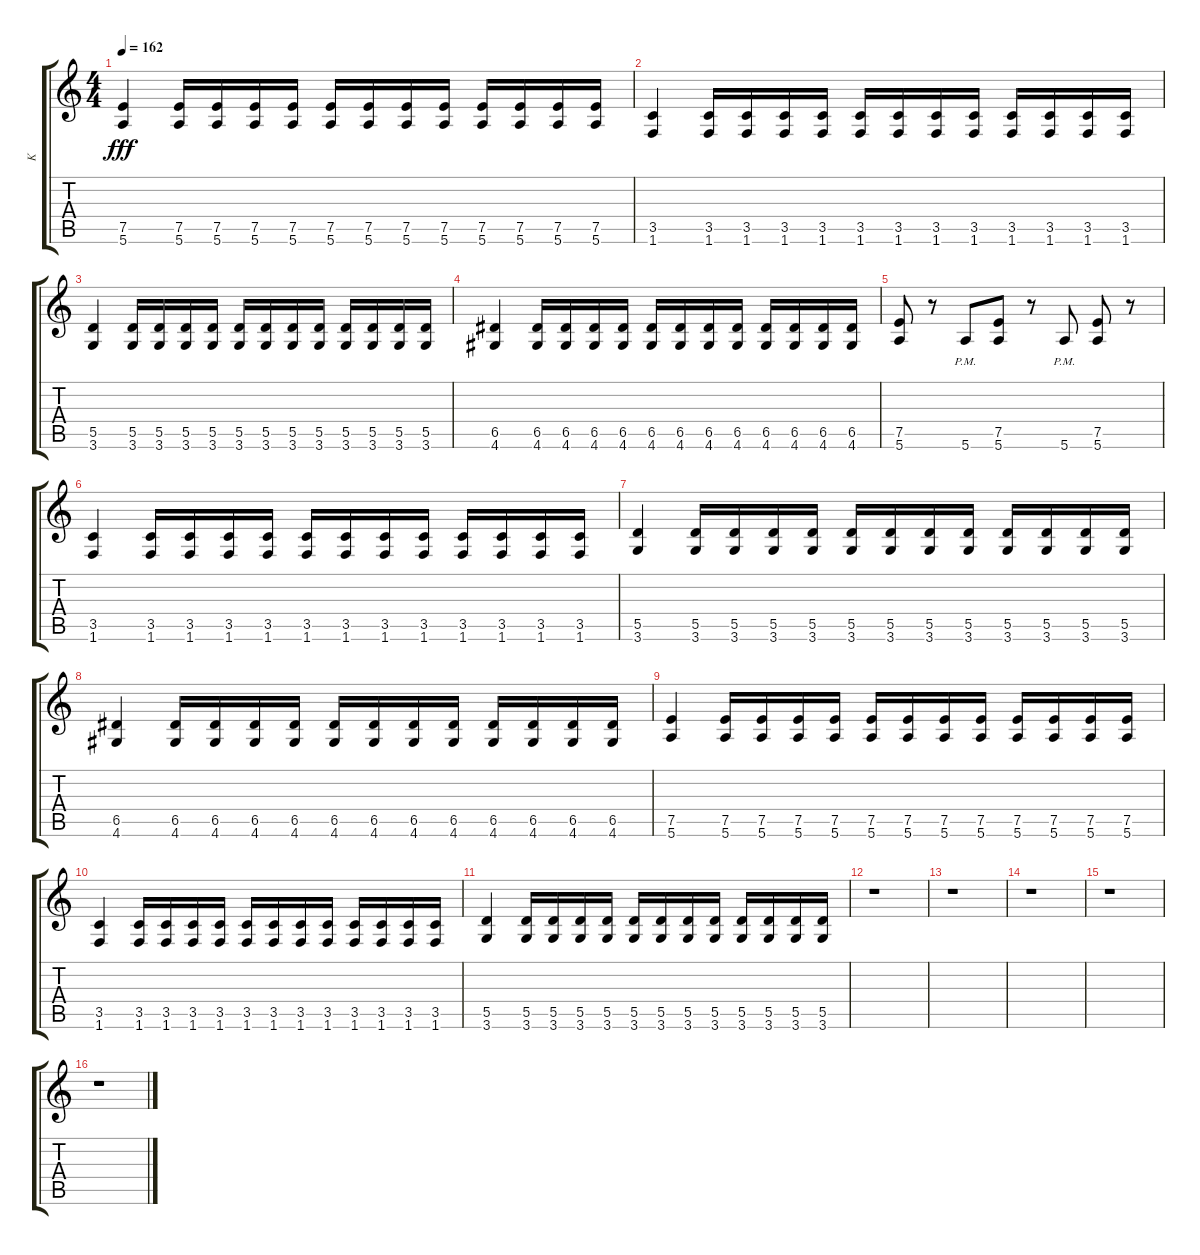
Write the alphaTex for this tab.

\track ("K" "K") {instrument distortionguitar}
\staff {score tabs}
\tuning (E4 B3 G3 D3 A2 E2) {hide}
\ts (4 4)
\tempo 162
\clef g2
\ks c
(7.5 5.6).4{dy fff} (7.5 5.6).16 (7.5 5.6).16 (7.5 5.6).16 (7.5 5.6).16 (7.5 5.6).16 (7.5 5.6).16 (7.5 5.6).16 (7.5 5.6).16 (7.5 5.6).16 (7.5 5.6).16 (7.5 5.6).16 (7.5 5.6).16 |
(3.5 1.6).4 (3.5 1.6).16 (3.5 1.6).16 (3.5 1.6).16 (3.5 1.6).16 (3.5 1.6).16 (3.5 1.6).16 (3.5 1.6).16 (3.5 1.6).16 (3.5 1.6).16 (3.5 1.6).16 (3.5 1.6).16 (3.5 1.6).16 |
(5.5 3.6).4 (5.5 3.6).16 (5.5 3.6).16 (5.5 3.6).16 (5.5 3.6).16 (5.5 3.6).16 (5.5 3.6).16 (5.5 3.6).16 (5.5 3.6).16 (5.5 3.6).16 (5.5 3.6).16 (5.5 3.6).16 (5.5 3.6).16 |
(6.5 4.6).4 (6.5 4.6).16 (6.5 4.6).16 (6.5 4.6).16 (6.5 4.6).16 (6.5 4.6).16 (6.5 4.6).16 (6.5 4.6).16 (6.5 4.6).16 (6.5 4.6).16 (6.5 4.6).16 (6.5 4.6).16 (6.5 4.6).16 |
(7.5 5.6).8 r.8 5.6{pm}.8 (7.5 5.6).8 r.8 5.6{pm}.8 (7.5 5.6).8 r.8 |
(3.5 1.6).4 (3.5 1.6).16 (3.5 1.6).16 (3.5 1.6).16 (3.5 1.6).16 (3.5 1.6).16 (3.5 1.6).16 (3.5 1.6).16 (3.5 1.6).16 (3.5 1.6).16 (3.5 1.6).16 (3.5 1.6).16 (3.5 1.6).16 |
(5.5 3.6).4 (5.5 3.6).16 (5.5 3.6).16 (5.5 3.6).16 (5.5 3.6).16 (5.5 3.6).16 (5.5 3.6).16 (5.5 3.6).16 (5.5 3.6).16 (5.5 3.6).16 (5.5 3.6).16 (5.5 3.6).16 (5.5 3.6).16 |
(6.5 4.6).4 (6.5 4.6).16 (6.5 4.6).16 (6.5 4.6).16 (6.5 4.6).16 (6.5 4.6).16 (6.5 4.6).16 (6.5 4.6).16 (6.5 4.6).16 (6.5 4.6).16 (6.5 4.6).16 (6.5 4.6).16 (6.5 4.6).16 |
(7.5 5.6).4 (7.5 5.6).16 (7.5 5.6).16 (7.5 5.6).16 (7.5 5.6).16 (7.5 5.6).16 (7.5 5.6).16 (7.5 5.6).16 (7.5 5.6).16 (7.5 5.6).16 (7.5 5.6).16 (7.5 5.6).16 (7.5 5.6).16 |
(3.5 1.6).4 (3.5 1.6).16 (3.5 1.6).16 (3.5 1.6).16 (3.5 1.6).16 (3.5 1.6).16 (3.5 1.6).16 (3.5 1.6).16 (3.5 1.6).16 (3.5 1.6).16 (3.5 1.6).16 (3.5 1.6).16 (3.5 1.6).16 |
(5.5 3.6).4 (5.5 3.6).16 (5.5 3.6).16 (5.5 3.6).16 (5.5 3.6).16 (5.5 3.6).16 (5.5 3.6).16 (5.5 3.6).16 (5.5 3.6).16 (5.5 3.6).16 (5.5 3.6).16 (5.5 3.6).16 (5.5 3.6).16 |
r.1 |
r.1 |
r.1 |
r.1 |
r.1
